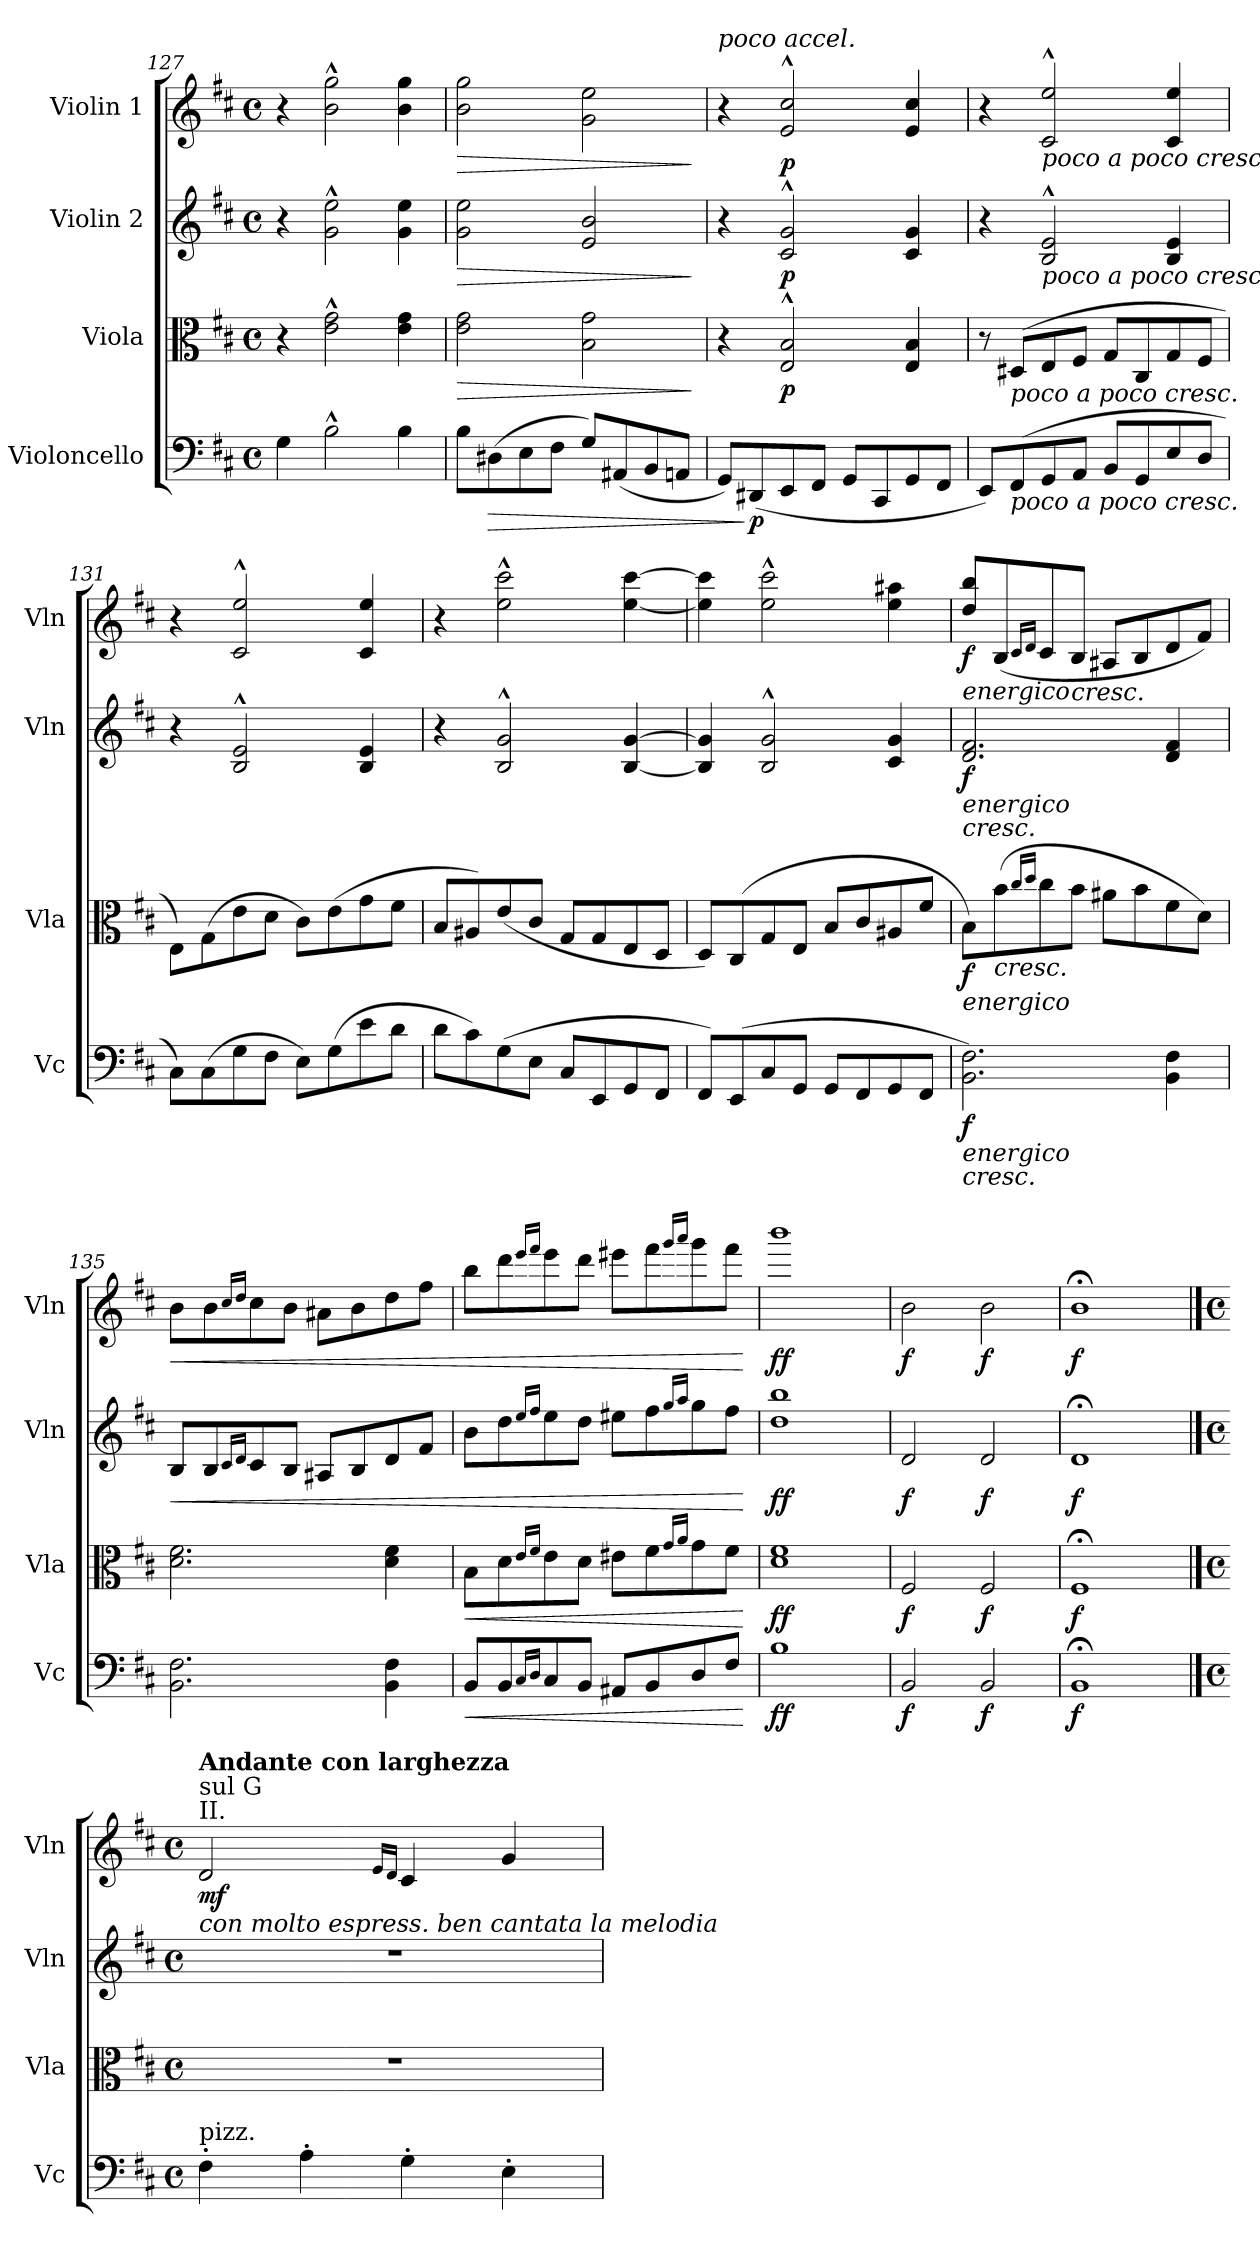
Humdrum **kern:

**kern	**dynam	**kern	**dynam	**kern	**dynam	**kern	**dynam
*part4	*part4	*part3	*part3	*part2	*part2	*part1	*part1
*staff4	*staff4	*staff3	*staff3	*staff2	*staff2	*staff1	*staff1
*I"Violoncello	*	*I"Viola	*	*I"Violin 2	*	*I"Violin 1	*
*I'Vc	*	*I'Vla	*	*I'Vln	*	*I'Vln	*
*clefF4	*	*clefC3	*	*clefG2	*	*clefG2	*
*k[f#c#]	*	*k[f#c#]	*	*k[f#c#]	*	*k[f#c#]	*
*M4/4	*	*M4/4	*	*M4/4	*	*M4/4	*
*met(c)	*	*met(c)	*	*met(c)	*	*met(c)	*
=127	=127	=127	=127	=127	=127	=127	=127
4G\	.	4r	.	4r	.	4r	.
!	!LO:DY:b	!	!	!	!	!	!
!	!LO:DY:n=1:b	!	!LO:DY:b	!	!	!	!
!	!	!	!LO:DY:n=1:b	!	!LO:DY:b	!	!
!	!	!	!	!	!LO:DY:n=1:b	!	!LO:DY:b
!	!	!	!	!	!	!	!LO:DY:n=1:b
2B^^\	ff other-dynamics	2e\^^ 2g\^^	ff other-dynamics	2g\^^ 2ee\^^	ff other-dynamics	2b\^^ 2gg\^^	ff other-dynamics
4B\	.	4e\ 4g\	.	4g\ 4ee\	.	4b\ 4gg\	.
=128	=128	=128	=128	=128	=128	=128	=128
!	!	!	!LO:HP:b	!	!LO:HP:b	!	!LO:HP:b
8B\L	.	2e\ 2g\	>	2g\ 2ee\	>	2b\ 2gg\	>
!	!LO:HP:b	!	!	!	!	!	!
(8D#X\	>	.	.	.	.	.	.
8E\	.	.	.	.	.	.	.
8F#\J	.	.	.	.	.	.	.
8G/L)	.	2B\ 2g\	.	2e/ 2b/	.	2g\ 2ee\	.
(8AA#X/	.	.	.	.	.	.	.
8BB/	.	.	.	.	.	.	.
8AAn/J	.	.	.	.	.	.	.
.	.	.	]	.	]	.	]
!!LO:LB:g=z
=129	=129	=129	=129	=129	=129	=129	=129
!	!	!	!	!	!	!LO:TX:a:i:t=poco accel.	!
8GG/L)	.	4r	.	4r	.	4r	.
!	!LO:DY:n=1:b	!	!	!	!	!	!
(8DD#X/	] p	.	.	.	.	.	.
!	!	!	!LO:DY:b	!	!LO:DY:b	!	!LO:DY:b
8EE/	.	2E/^^ 2B/^^	p	2c#/^^ 2g/^^	p	2e/^^ 2cc#/^^	p
8FF#/J	.	.	.	.	.	.	.
8GG/L	.	.	.	.	.	.	.
8CC#/	.	.	.	.	.	.	.
8GG/	.	4E/ 4B/	.	4c#/ 4g/	.	4e/ 4cc#/	.
8FF#/J	.	.	.	.	.	.	.
=130	=130	=130	=130	=130	=130	=130	=130
8EE/L)	.	8r	.	4r	.	4r	.
!	!	!LO:TX:b:i:t=poco a poco cresc.	!	!	!	!	!
!LO:TX:b:i:t=poco a poco cresc.	!	!	!	!	!	!	!
(8FF#/	.	(8D#X/L	.	.	.	.	.
!	!	!	!	!	!	!LO:TX:b:i:t=poco a poco cresc.	!
!	!	!	!	!LO:TX:b:i:t=poco a poco cresc.	!	!	!
8GG/	.	8E/	.	2B/^^ 2e/^^	.	2c#/^^ 2ee/^^	.
8AA/J	.	8F#/J	.	.	.	.	.
8BB/L	.	8G/L	.	.	.	.	.
8GG/	.	8C#/	.	.	.	.	.
8E/	.	8G/	.	4B/ 4e/	.	4c#/ 4ee/	.
8D/J	.	8F#/J	.	.	.	.	.
=131	=131	=131	=131	=131	=131	=131	=131
8C#\L)	.	8E\L)	.	4r	.	4r	.
(8C#\	.	(8G\	.	.	.	.	.
8G\	.	8e\	.	2B/^^ 2e/^^	.	2c#/^^ 2ee/^^	.
8F#\J	.	8d\J	.	.	.	.	.
8E\L)	.	8c#\L)	.	.	.	.	.
(8G\	.	(8e\	.	.	.	.	.
8e\	.	8g\	.	4B/ 4e/	.	4c#/ 4ee/	.
8d\J	.	8f#\J	.	.	.	.	.
=132	=132	=132	=132	=132	=132	=132	=132
8d\L	.	8B/L	.	4r	.	4r	.
8c#\)	.	8A#X/)	.	.	.	.	.
(8G\	.	(8e/	.	2B/^^ 2g/^^	.	2ee\^^ 2ccc#\^^	.
8E\J	.	8c#/J	.	.	.	.	.
8C#/L	.	8G/L	.	.	.	.	.
8EE/	.	8G/	.	.	.	.	.
8GG/	.	8E/	.	[4B/ [4g/	.	[4ee\ [4ccc#\	.
8FF#/J	.	8D/J	.	.	.	.	.
=133	=133	=133	=133	=133	=133	=133	=133
8FF#/L)	.	8D/L)	.	4B/] 4g/]	.	4ee\] 4ccc#\]	.
(8EE/	.	(8C#/	.	.	.	.	.
8C#/	.	8G/	.	2B/^^ 2g/^^	.	2ee\^^ 2ccc#\^^	.
8GG/J	.	8E/J	.	.	.	.	.
8GG/L	.	8B/L	.	.	.	.	.
8FF#/	.	8c#/	.	.	.	.	.
8GG/	.	8A#X/	.	4c#/ 4g/	.	4ee\ 4aa#X\	.
8FF#/J	.	8f#/J	.	.	.	.	.
=134	=134	=134	=134	=134	=134	=134	=134
!	!	!	!	!	!	!LO:TX:b:i:t=energico	!
!	!	!	!	!LO:TX:b:i:t=energico	!	!	!
!	!	!	!	!LO:TX:b:i:t=cresc.	!	!	!
!	!	!LO:TX:b:i:t=energico	!	!	!	!	!
!LO:TX:b:i:t=energico	!	!	!	!	!	!	!
!LO:TX:b:i:t=cresc.	!	!	!	!	!	!	!
!	!LO:DY:b	!	!LO:DY:b	!	!LO:DY:b	!	!LO:DY:b
2.BB\ 2.F#\)	f	8B\L)	f	2.d/ 2.f#/	f	8dd/ 8bb/L	f
!	!	!LO:TX:b:i:t=cresc.	!	!	!	!	!
.	.	(8b\	.	.	.	(8B/	.
.	.	16qcc#/LL	.	.	.	16qc#/LL	.
.	.	16qdd/JJ	.	.	.	16qd/JJ	.
.	.	8cc#\	.	.	.	8c#/	.
!	!	!	!	!	!	!LO:TX:b:i:t=cresc.	!
.	.	8b\J	.	.	.	8B/J	.
.	.	8a#X\L	.	.	.	8A#X/L	.
.	.	8b\	.	.	.	8B/	.
4BB\ 4F#\	.	8f#\	.	4d/ 4f#/	.	8d/	.
.	.	8d\J)	.	.	.	8f#/J)	.
!!LO:PB:g=z
=135	=135	=135	=135	=135	=135	=135	=135
!	!	!	!	!	!LO:HP:b	!	!LO:HP:b
2.BB\ 2.F#\	.	2.d\ 2.f#\	.	8B/L	<	8b\L	<
.	.	.	.	8B/	.	8b\	.
.	.	.	.	16qc#/LL	.	16qcc#/LL	.
.	.	.	.	16qd/JJ	.	16qdd/JJ	.
.	.	.	.	8c#/	.	8cc#\	.
.	.	.	.	8B/J	.	8b\J	.
.	.	.	.	8A#X/L	.	8a#X\L	.
.	.	.	.	8B/	.	8b\	.
4BB\ 4F#\	.	4d\ 4f#\	.	8d/	.	8dd\	.
.	.	.	.	8f#/J	.	8ff#\J	.
=136	=136	=136	=136	=136	=136	=136	=136
!	!LO:HP:b	!	!LO:HP:b	!	!	!	!
8BB/L	<	8B\L	<	8b\L	.	8bb\L	.
8BB/	.	8d\	.	8dd\	.	8ddd\	.
16qC#/LL	.	16qe/LL	.	16qee/LL	.	16qeee/LL	.
16qD/JJ	.	16qf#/JJ	.	16qff#/JJ	.	16qfff#/JJ	.
8C#/	.	8e\	.	8ee\	.	8eee\	.
8BB/J	.	8d\J	.	8dd\J	.	8ddd\J	.
8AA#X/L	.	8e#X\L	.	8ee#X\L	.	8eee#X\L	.
8BB/	.	8f#\	.	8ff#\	.	8fff#\	.
.	.	16qg/LL	.	16qgg/LL	.	16qggg/LL	.
.	.	16qa/JJ	.	16qaa/JJ	.	16qaaa/JJ	.
8D/	.	8g\	.	8gg\	.	8ggg\	.
8F#/J	.	8f#\J	.	8ff#\J	.	8fff#\J	.
.	[	.	[	.	[	.	[
=137	=137	=137	=137	=137	=137	=137	=137
!	!LO:DY:b	!	!LO:DY:b	!	!LO:DY:b	!	!LO:DY:b
1B	ff	1d 1f#	ff	1dd 1bb	ff	1bbb	ff
=138	=138	=138	=138	=138	=138	=138	=138
!	!LO:DY:b	!	!LO:DY:b	!	!LO:DY:b	!	!LO:DY:b
2BB/	f	2F#/	f	2d/	f	2b\	f
!	!LO:DY:b	!	!LO:DY:b	!	!LO:DY:b	!	!LO:DY:b
2BB/	f	2F#/	f	2d/	f	2b\	f
=139	=139	=139	=139	=139	=139	=139	=139
!	!LO:DY:b	!	!LO:DY:b	!	!LO:DY:b	!	!LO:DY:b
1BB;<	f	1F#;<	f	1d;<	f	1b;<	f
!!LO:PB:g=z
==1	==1	==1	==1	==1	==1	==1	==1
*M4/4	*	*M4/4	*	*M4/4	*	*M4/4	*
*met(c)	*	*met(c)	*	*met(c)	*	*met(c)	*
!	!	!	!	!	!	!LO:TX:a:t=II.	!
!	!	!	!	!	!	!LO:TX:a:t=sul G	!
!	!	!	!	!	!	!LO:TX:a:B:t=Andante con larghezza	!
!	!	!	!	!	!	!LO:TX:b:i:t=con molto espress. ben cantata la melodia	!
!LO:TX:a:t=pizz.	!	!	!	!	!	!	!
!	!LO:DY:b	!	!	!	!	!	!
!	!LO:DY:n=1:b	!	!	!	!	!	!LO:DY:b
4F#'\	p other-dynamics	1r	.	1r	.	2d/	mf
4A'\	.	.	.	.	.	.	.
.	.	.	.	.	.	16qe/LL	.
.	.	.	.	.	.	16qd/JJ	.
4G'\	.	.	.	.	.	4c#/	.
4E'\	.	.	.	.	.	4g/	.
=	=	=	=	=	=	=	=
*-	*-	*-	*-	*-	*-	*-	*-
